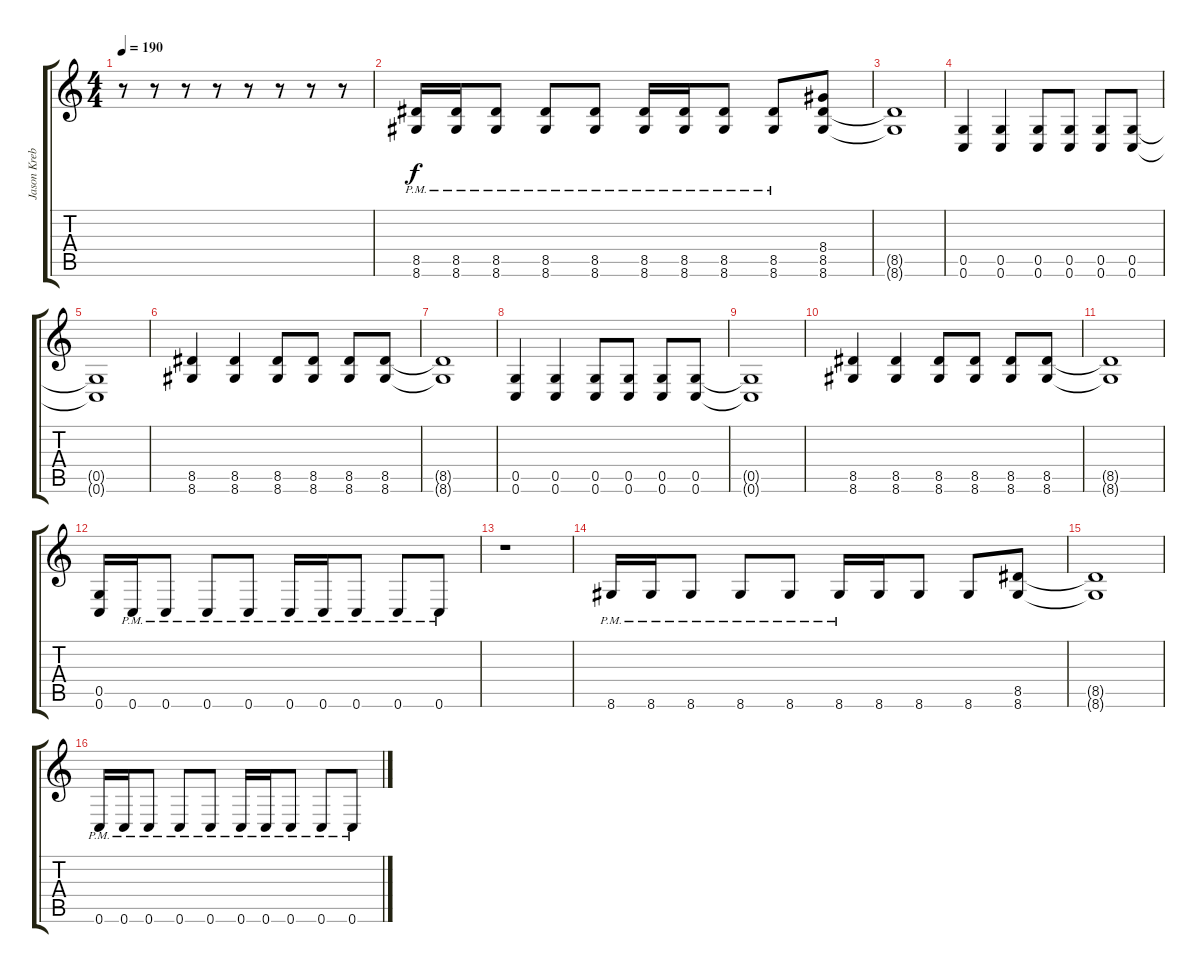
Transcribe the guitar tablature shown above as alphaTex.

\track ("Jason Krebs " "Jason Kreb") {instrument overdrivenguitar}
\staff {score tabs}
\tuning (D4 A3 F3 C3 G2 C2) {hide}
\ts (4 4)
\tempo 190
\clef g2
\ks c
r.8{dy f} r.8 r.8 r.8 r.8 r.8 r.8 r.8 |
(8.5{pm} 8.6).16 (8.5{pm} 8.6).16 (8.5{pm} 8.6).8 (8.5{pm} 8.6).8 (8.5{pm} 8.6).8 (8.5{pm} 8.6).16 (8.5{pm} 8.6).16 (8.5{pm} 8.6).8 (8.5{pm} 8.6).8 (8.4 8.5 8.6).8 |
(8.5{t} 8.6{t}).1 |
(0.5 0.6).4 (0.5 0.6).4 (0.5 0.6).8 (0.5 0.6).8 (0.5 0.6).8 (0.5 0.6).8 |
(0.5{t} 0.6{t}).1 |
(8.5 8.6).4 (8.5 8.6).4 (8.5 8.6).8 (8.5 8.6).8 (8.5 8.6).8 (8.5 8.6).8 |
(8.5{t} 8.6{t}).1 |
(0.5 0.6).4 (0.5 0.6).4 (0.5 0.6).8 (0.5 0.6).8 (0.5 0.6).8 (0.5 0.6).8 |
(0.5{t} 0.6{t}).1 |
(8.5 8.6).4 (8.5 8.6).4 (8.5 8.6).8 (8.5 8.6).8 (8.5 8.6).8 (8.5 8.6).8 |
(8.5{t} 8.6{t}).1 |
(0.5 0.6).16 0.6{pm}.16 0.6{pm}.8 0.6{pm}.8 0.6{pm}.8 0.6{pm}.16 0.6{pm}.16 0.6{pm}.8 0.6{pm}.8 0.6{pm}.8 |
r.1 |
8.6{pm}.16 8.6{pm}.16 8.6{pm}.8 8.6{pm}.8 8.6{pm}.8 8.6{pm}.16 8.6.16 8.6.8 8.6.8 (8.5 8.6).8 |
(8.5{t} 8.6{t}).1 |
0.6{pm}.16 0.6{pm}.16 0.6{pm}.8 0.6{pm}.8 0.6{pm}.8 0.6{pm}.16 0.6{pm}.16 0.6{pm}.8 0.6{pm}.8 0.6{pm}.8
